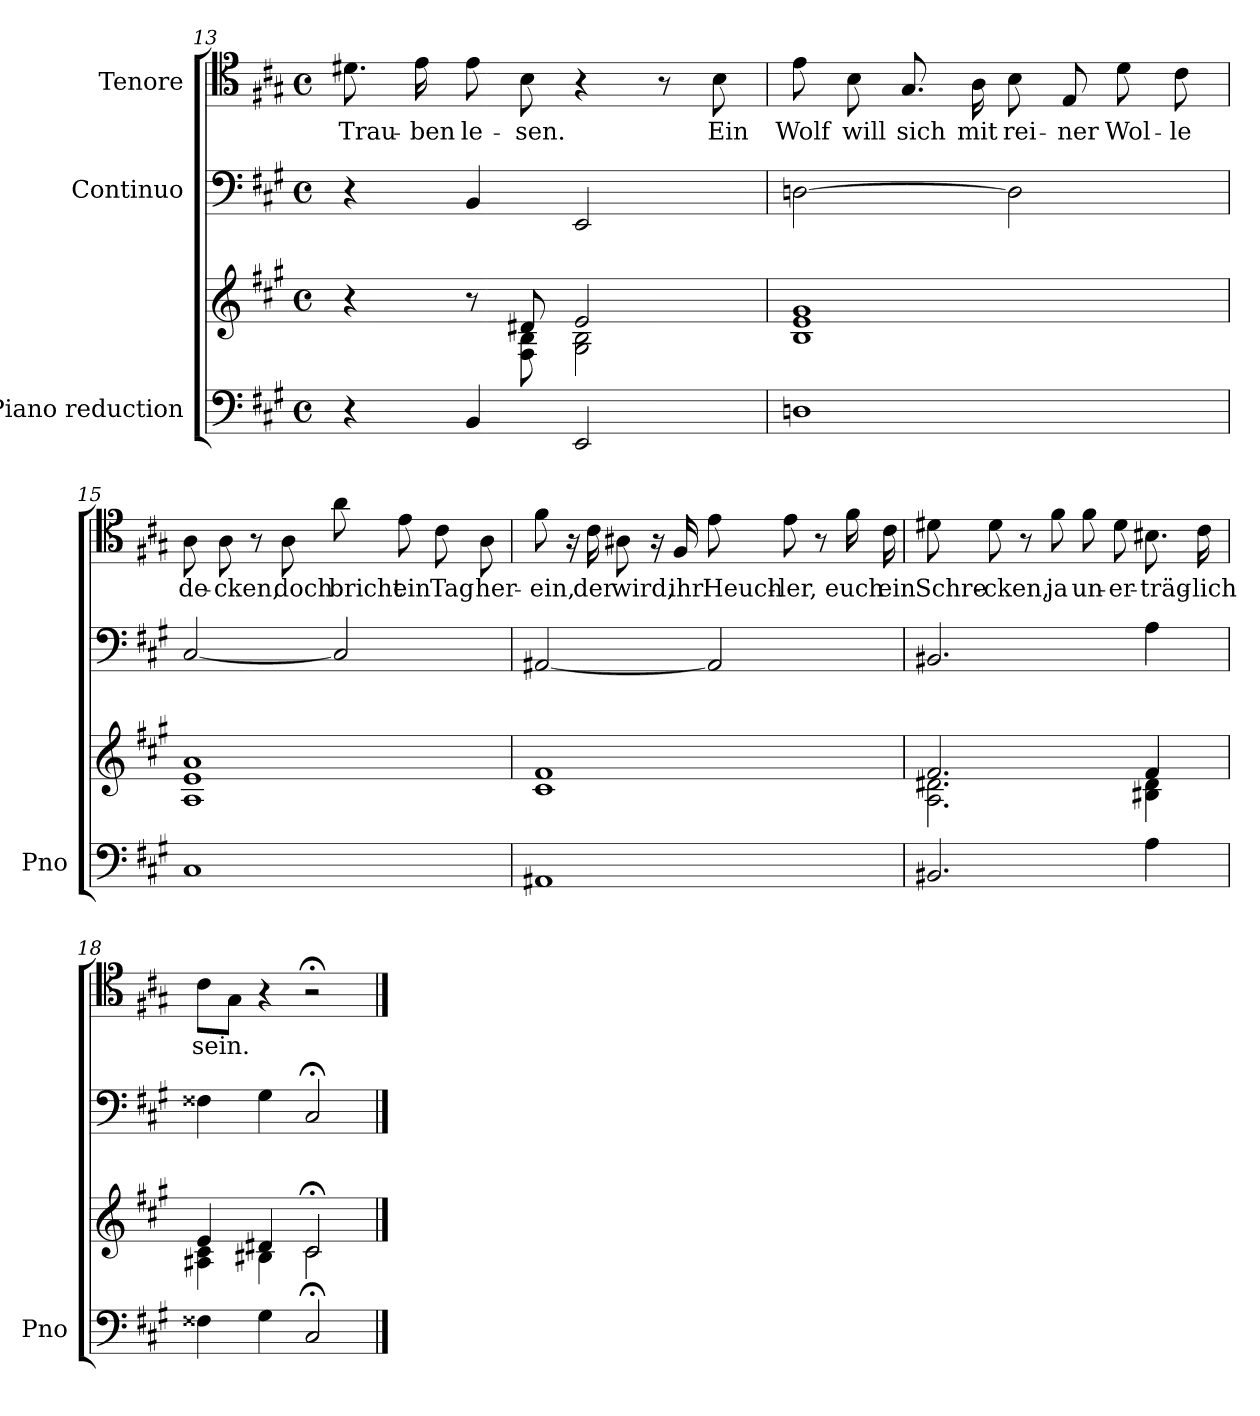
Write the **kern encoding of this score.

**kern	**kern	**kern	**kern	**text
*part3	*part3	*part2	*part1	*part1
*staff4	*staff3	*staff2	*staff1	*staff1
*I"Piano reduction	*	*I"Continuo	*I"Tenore	*
*I'Pno	*	*	*	*
!!LO:PB:g=z
*clefF4	*clefG2	*clefF4	*clefC4	*
*k[f#c#g#]	*k[f#c#g#]	*k[f#c#g#]	*k[f#c#g#]	*
*M4/4	*M4/4	*M4/4	*M4/4	*
*met(c)	*met(c)	*met(c)	*met(c)	*
=13	=13	=13	=13	=13
*	*^	*	*	*
!	!	!	!	!	!LO:LY:b
4r	4r	4ryy	4r	8.d#X\	Trau-
!	!	!	!	!	!LO:LY:b
.	.	.	.	16e\	-ben
!	!	!	!	!	!LO:LY:b
4BB/	8r	8ryy	4BB/	8e\	le-
!	!	!	!	!	!LO:LY:b
.	8d#X/	8F#\ 8B\	.	8B\	-sen.
2EE/	2e/	2G#\ 2B\	2EE/	4r	.
.	.	.	.	8r	.
!	!	!	!	!	!LO:LY:b
.	.	.	.	8B\	Ein
*	*v	*v	*	*	*
=14	=14	=14	=14	=14
!	!	!	!	!LO:LY:b
1Dn	1B 1e 1g#	[2Dn\	8e\	Wolf
!	!	!	!	!LO:LY:b
.	.	.	8B\	will
!	!	!	!	!LO:LY:b
.	.	.	8.G#/	sich
!	!	!	!	!LO:LY:b
.	.	.	16A\	mit
!	!	!	!	!LO:LY:b
.	.	2D\]	8B\	rei-
!	!	!	!	!LO:LY:b
.	.	.	8E/	-ner
!	!	!	!	!LO:LY:b
.	.	.	8d\	Wol-
!	!	!	!	!LO:LY:b
.	.	.	8c#\	-le
=15	=15	=15	=15	=15
!	!	!	!	!LO:LY:b
1C#	1A 1e 1a	[2C#/	8A\	de-
!	!	!	!	!LO:LY:b
.	.	.	8A\	-cken,
.	.	.	8r	.
!	!	!	!	!LO:LY:b
.	.	.	8A\	doch
!	!	!	!	!LO:LY:b
.	.	2C#/]	8a\	bricht
!	!	!	!	!LO:LY:b
.	.	.	8e\	ein
!	!	!	!	!LO:LY:b
.	.	.	8c#\	Tag
!	!	!	!	!LO:LY:b
.	.	.	8A\	her-
=16	=16	=16	=16	=16
!	!	!	!	!LO:LY:b
1AA#X	1c# 1f#	[2AA#X/	8f#\	-ein,
.	.	.	16r	.
!	!	!	!	!LO:LY:b
.	.	.	16c#\	der
!	!	!	!	!LO:LY:b
.	.	.	8A#X\	wird,
.	.	.	16r	.
!	!	!	!	!LO:LY:b
.	.	.	16F#/	ihr
!	!	!	!	!LO:LY:b
.	.	2AA#/]	8e\	Heuch-
!	!	!	!	!LO:LY:b
.	.	.	8e\	-ler,
.	.	.	8r	.
!	!	!	!	!LO:LY:b
.	.	.	16f#\	euch
!	!	!	!	!LO:LY:b
.	.	.	16c#\	ein
!!LO:LB:g=z
=17	=17	=17	=17	=17
*	*^	*	*	*
!	!	!	!	!	!LO:LY:b
2.BB#X/	2.f#/	2.A\ 2.d#X\	2.BB#X/	8d#X\	Schre-
!	!	!	!	!	!LO:LY:b
.	.	.	.	8d#\	-cken,
.	.	.	.	8r	.
!	!	!	!	!	!LO:LY:b
.	.	.	.	8f#\	ja
!	!	!	!	!	!LO:LY:b
.	.	.	.	8f#\	un-
!	!	!	!	!	!LO:LY:b
.	.	.	.	8d#\	-er-
!	!	!	!	!	!LO:LY:b
4A\	4f#/	4B#X\ 4d#\	4A\	8.B#X\	-träg-
!	!	!	!	!	!LO:LY:b
.	.	.	.	16c#\	-lich
=18	=18	=18	=18	=18	=18
!	!	!	!	!	!LO:LY:b
4F##X\	4e/	4A#X\ 4c#\	4F##X\	8c#\L	sein.
.	.	.	.	8G#\J	.
4G#\	4d#X/	4B#X\	4G#\	4r	.
2C#;/	2c#;</	2c#\	2C#;</	2r;<	.
*	*v	*v	*	*	*
==	==	==	==	==
*-	*-	*-	*-	*-
